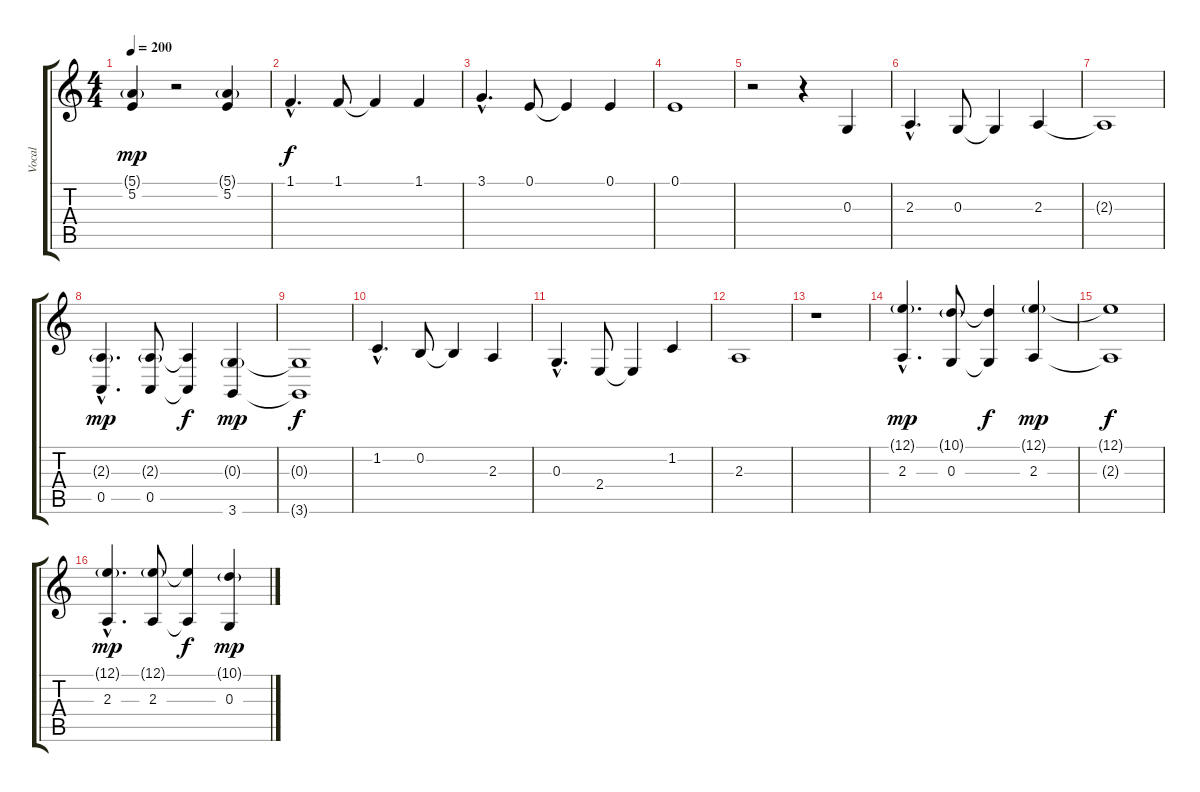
\track ("Vocal" "Vocal") {instrument bassoon}
\staff {score tabs}
\tuning (E4 B3 G3 D3 A2 E2) {hide}
\ts (4 4)
\tempo 200
\clef g2
\ks c
(5.1{g} 5.2).4{dy mp} r.2 (5.1{g} 5.2).4 |
1.1{hac}.4{d dy f} 1.1.8 1.1{t}.4 1.1.4 |
3.1{hac}.4{d} 0.1.8 0.1{t}.4 0.1.4 |
0.1.1 |
r.2 r.4 0.3.4 |
2.3{hac}.4{d} 0.3.8 0.3{t}.4 2.3.4 |
2.3{t}.1 |
(2.3{g hac} 0.5{hac}).4{d dy mp} (2.3{g} 0.5).8 (2.3{t} 0.5{t}).4{dy f} (0.3{g} 3.6).4{dy mp} |
(0.3{t} 3.6{t}).1{dy f} |
1.2{hac}.4{d} 0.2.8 0.2{t}.4 2.3.4 |
0.3{hac}.4{d} 2.4.8 2.4{t}.4 1.2.4 |
2.3.1 |
r.1 |
(12.1{g hac} 2.3{hac}).4{d dy mp} (10.1{g} 0.3).8 (10.1{t} 0.3{t}).4{dy f} (12.1{g} 2.3).4{dy mp} |
(12.1{t} 2.3{t}).1{dy f} |
(12.1{g hac} 2.3{hac}).4{d dy mp} (12.1{g} 2.3).8 (12.1{t} 2.3{t}).4{dy f} (10.1{g} 0.3).4{dy mp}
